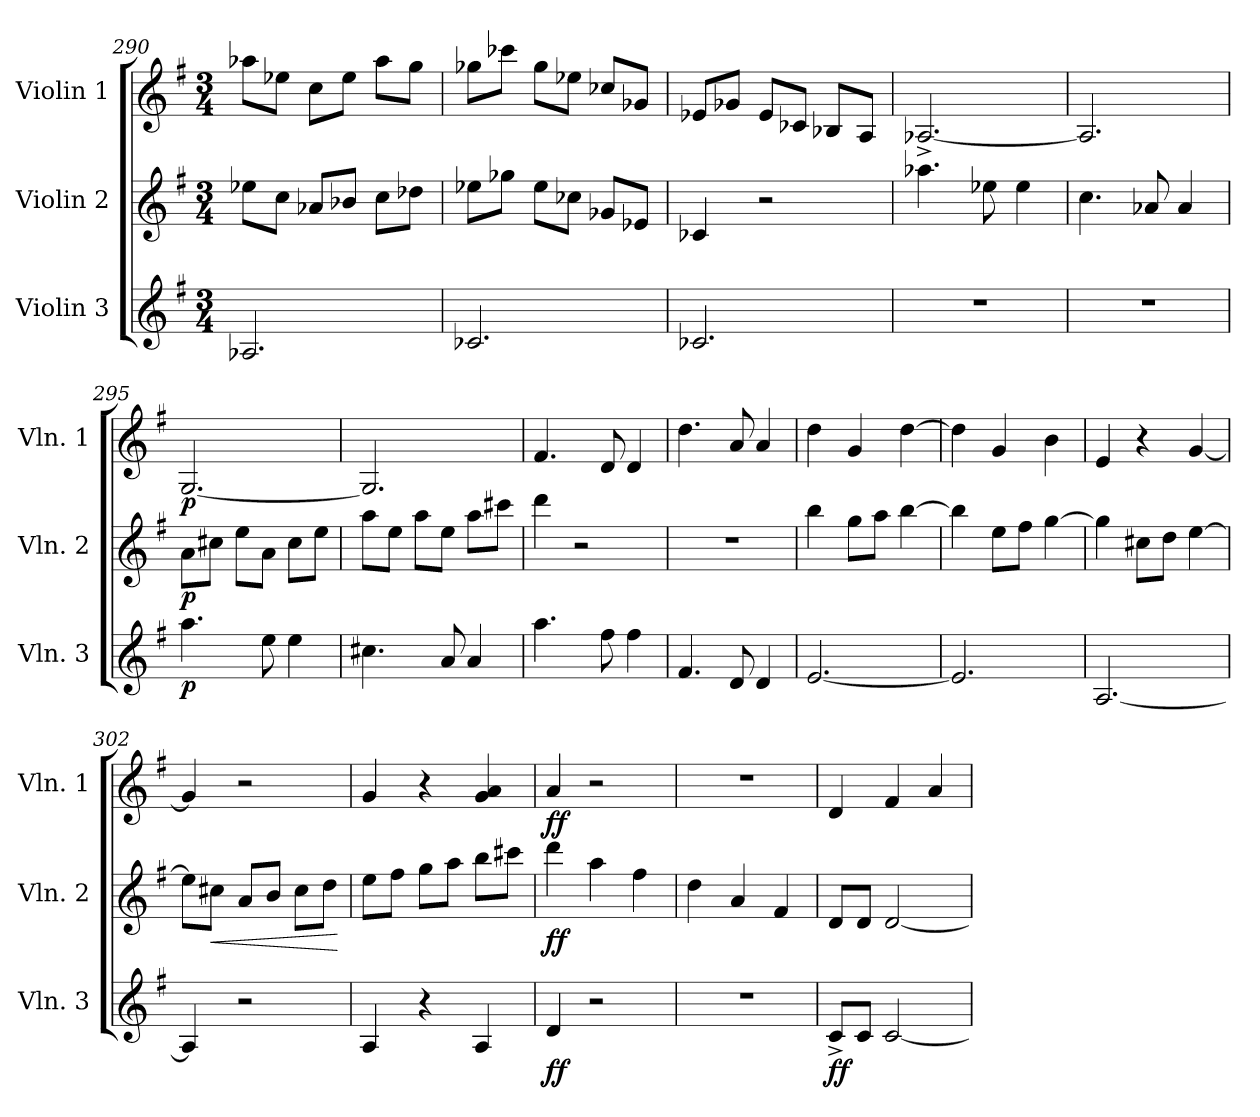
**kern	**dynam	**kern	**dynam	**kern	**dynam
*part3	*part3	*part2	*part2	*part1	*part1
*staff3	*staff3	*staff2	*staff2	*staff1	*staff1
*I"Violin 3	*	*I"Violin 2	*	*I"Violin 1	*
*I'Vln. 3	*	*I'Vln. 2	*	*I'Vln. 1	*
*clefG2	*	*clefG2	*	*clefG2	*
*k[f#]	*	*k[f#]	*	*k[f#]	*
*M3/4	*	*M3/4	*	*M3/4	*
=290	=290	=290	=290	=290	=290
2.A-X/	.	8ee-X\L	.	8aa-X\L	.
.	.	8cc\J	.	8ee-X\J	.
.	.	8a-X/L	.	8cc\L	.
.	.	8b-X/J	.	8ee-\J	.
.	.	8cc\L	.	8aa-\L	.
.	.	8dd-X\J	.	8gg\J	.
!!LO:LB:g=z
=291	=291	=291	=291	=291	=291
2.c-X/	.	8ee-X\L	.	8gg-X\L	.
.	.	8gg-X\J	.	8ccc-X\J	.
.	.	8ee-\L	.	8gg-\L	.
.	.	8cc-X\J	.	8ee-X\J	.
.	.	8g-X/L	.	8cc-X/L	.
.	.	8e-X/J	.	8g-X/J	.
=292	=292	=292	=292	=292	=292
2.c-X/	.	4c-X/	.	8e-X/L	.
.	.	.	.	8g-X/J	.
.	.	2r	.	8e-/L	.
.	.	.	.	8c-X/J	.
.	.	.	.	8B-X/L	.
.	.	.	.	8A/J	.
=293	=293	=293	=293	=293	=293
2.r	.	4.aa-X\	.	[2.A-X^/	.
.	.	8ee-X\	.	.	.
.	.	4ee-\	.	.	.
=294	=294	=294	=294	=294	=294
2.r	.	4.cc\	.	2.A-/]	.
.	.	8a-X/	.	.	.
.	.	4a-/	.	.	.
=295	=295	=295	=295	=295	=295
!	!LO:DY:b	!	!LO:DY:b	!	!LO:DY:b
4.aa\	p	8a\L	p	[2.G/	p
.	.	8cc#X\J	.	.	.
.	.	8ee\L	.	.	.
8ee\	.	8a\J	.	.	.
4ee\	.	8cc#\L	.	.	.
.	.	8ee\J	.	.	.
!!LO:PB:g=z
=296	=296	=296	=296	=296	=296
4.cc#X\	.	8aa\L	.	2.G/]	.
.	.	8ee\J	.	.	.
.	.	8aa\L	.	.	.
8a/	.	8ee\J	.	.	.
4a/	.	8aa\L	.	.	.
.	.	8ccc#X\J	.	.	.
=297	=297	=297	=297	=297	=297
4.aa\	.	4ddd\	.	4.f#/	.
.	.	2r	.	.	.
8ff#\	.	.	.	8d/	.
4ff#\	.	.	.	4d/	.
=298	=298	=298	=298	=298	=298
4.f#/	.	2.r	.	4.dd\	.
8d/	.	.	.	8a/	.
4d/	.	.	.	4a/	.
=299	=299	=299	=299	=299	=299
[2.e/	.	4bb\	.	4dd\	.
.	.	8gg\L	.	4g/	.
.	.	8aa\J	.	.	.
.	.	[4bb\	.	[4dd\	.
=300	=300	=300	=300	=300	=300
2.e/]	.	4bb\]	.	4dd\]	.
.	.	8ee\L	.	4g/	.
.	.	8ff#\J	.	.	.
.	.	[4gg\	.	4b\	.
=301	=301	=301	=301	=301	=301
[2.A/	.	4gg\]	.	4e/	.
.	.	8cc#X\L	.	4r	.
.	.	8dd\J	.	.	.
.	.	[4ee\	.	[4g/	.
=302	=302	=302	=302	=302	=302
4A/]	.	8ee\L]	.	4g/]	.
!	!	!	!LO:HP:b	!	!
.	.	8cc#X\J	<	.	.
2r	.	8a/L	.	2r	.
.	.	8b/J	.	.	.
.	.	8cc#\L	.	.	.
.	.	8dd\J	.	.	.
.	.	.	[	.	.
!!LO:PB:g=z
=303	=303	=303	=303	=303	=303
4A/	.	8ee\L	.	4g/	.
.	.	8ff#\J	.	.	.
4r	.	8gg\L	.	4r	.
.	.	8aa\J	.	.	.
4A/	.	8bb\L	.	4g/ 4a/	.
.	.	8ccc#X\J	.	.	.
=304	=304	=304	=304	=304	=304
!	!LO:DY:b	!	!LO:DY:b	!	!LO:DY:b
4d/	ff	4ddd\	ff	4a/	ff
2r	.	4aa\	.	2r	.
.	.	4ff#\	.	.	.
=305	=305	=305	=305	=305	=305
2.r	.	4dd\	.	2.r	.
.	.	4a/	.	.	.
.	.	4f#/	.	.	.
=306	=306	=306	=306	=306	=306
!	!LO:DY:b	!	!	!	!
8c^/L	ff	8d/L	.	4d/	.
8c/J	.	8d/J	.	.	.
[2c/	.	[2d/	.	4f#/	.
.	.	.	.	4a/	.
=	=	=	=	=	=
*-	*-	*-	*-	*-	*-
